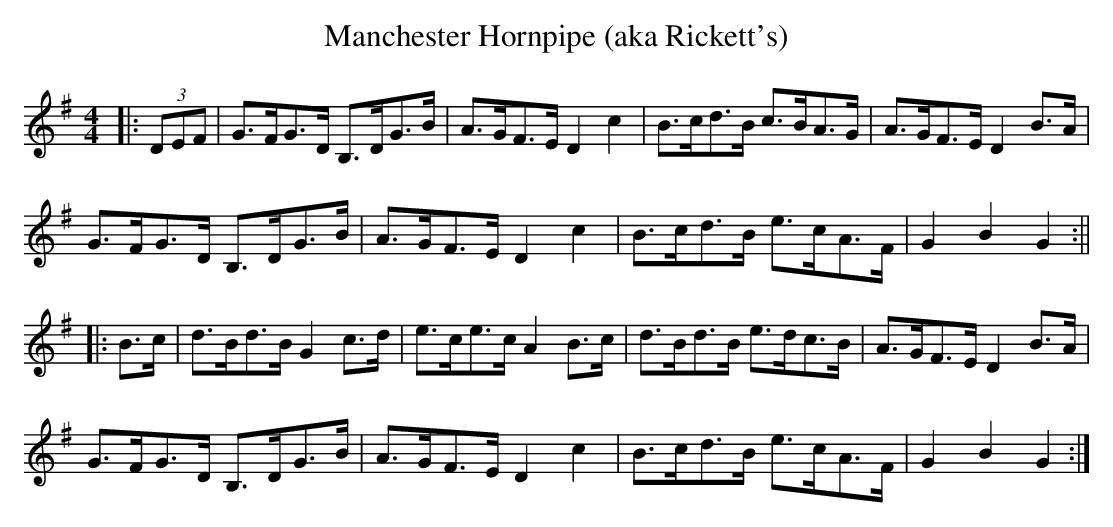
X:1
T:Manchester Hornpipe (aka Rickett's)
M:4/4
K:G
|:(3DEF|G>FG>D B,>DG>B|A>GF>E D2 c2|B>cd>B c>BA>G|A>GF>E D2 B>A|
G>FG>D B,>DG>B|A>GF>E D2 c2|B>cd>B e>cA>F|G2B2 G2:||
|:B>c|d>Bd>B G2c>d|e>ce>c A2B>c|d>Bd>B e>dc>B|A>GF>E D2B>A|
G>FG>D B,>DG>B|A>GF>E D2c2|B>cd>B e>cA>F|G2B2 G2:|
